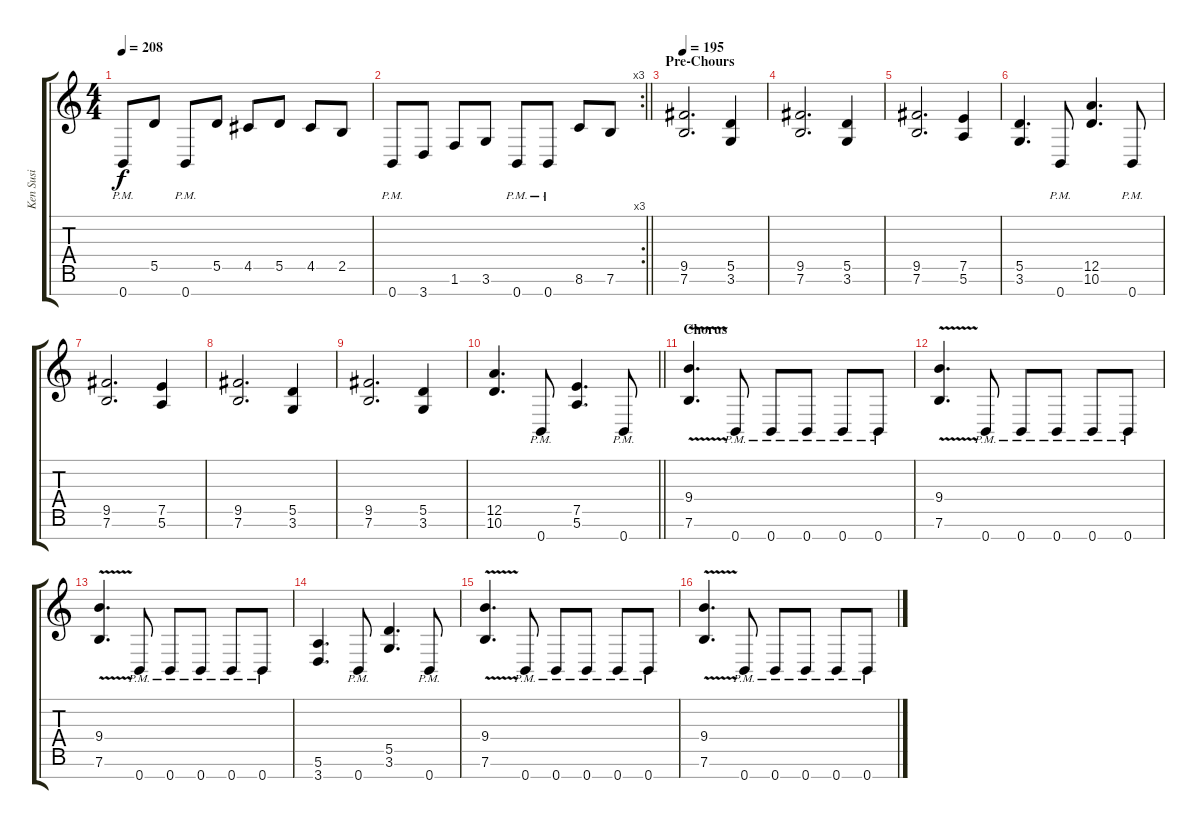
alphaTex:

\track ("Ken Susi" "Ken Susi") {instrument distortionguitar}
\staff {score tabs}
\tuning (E4 B3 G3 D3 A2 E2 B1) {hide}
\ts (4 4)
\tempo 208
\clef g2
\ks c
0.7{pm}.8{dy f} 5.5.8 0.7{pm}.8 5.5.8 4.5.8 5.5.8 4.5.8 2.5.8 |
\rc 3
\barLineRight lightlight
0.7{pm}.8 3.7.8 1.6.8 3.6.8 0.7{pm}.8 0.7{pm}.8 8.6.8 7.6.8 |
\section ("" "Pre-Chours")
\tempo 195
(9.5 7.6).2{d} (5.5 3.6).4 |
(9.5 7.6).2{d} (5.5 3.6).4 |
(9.5 7.6).2{d} (7.5 5.6).4 |
(5.5 3.6).4{d} 0.7{pm}.8 (12.5 10.6).4{d} 0.7{pm}.8 |
(9.5 7.6).2{d} (7.5 5.6).4 |
(9.5 7.6).2{d} (5.5 3.6).4 |
(9.5 7.6).2{d} (5.5 3.6).4 |
\barLineRight lightlight
(12.5 10.6).4{d} 0.7{pm}.8 (7.5 5.6).4{d} 0.7{pm}.8 |
\section ("" "Chorus")
(9.4{v} 7.6{v}).4{d} 0.7{pm}.8 0.7{pm}.8 0.7{pm}.8 0.7{pm}.8 0.7{pm}.8 |
(9.4{v} 7.6{v}).4{d} 0.7{pm}.8 0.7{pm}.8 0.7{pm}.8 0.7{pm}.8 0.7{pm}.8 |
(9.4{v} 7.6{v}).4{d} 0.7{pm}.8 0.7{pm}.8 0.7{pm}.8 0.7{pm}.8 0.7{pm}.8 |
(5.6 3.7).4{d} 0.7{pm}.8 (5.5 3.6).4{d} 0.7{pm}.8 |
(9.4{v} 7.6{v}).4{d} 0.7{pm}.8 0.7{pm}.8 0.7{pm}.8 0.7{pm}.8 0.7{pm}.8 |
(9.4{v} 7.6{v}).4{d} 0.7{pm}.8 0.7{pm}.8 0.7{pm}.8 0.7{pm}.8 0.7{pm}.8
